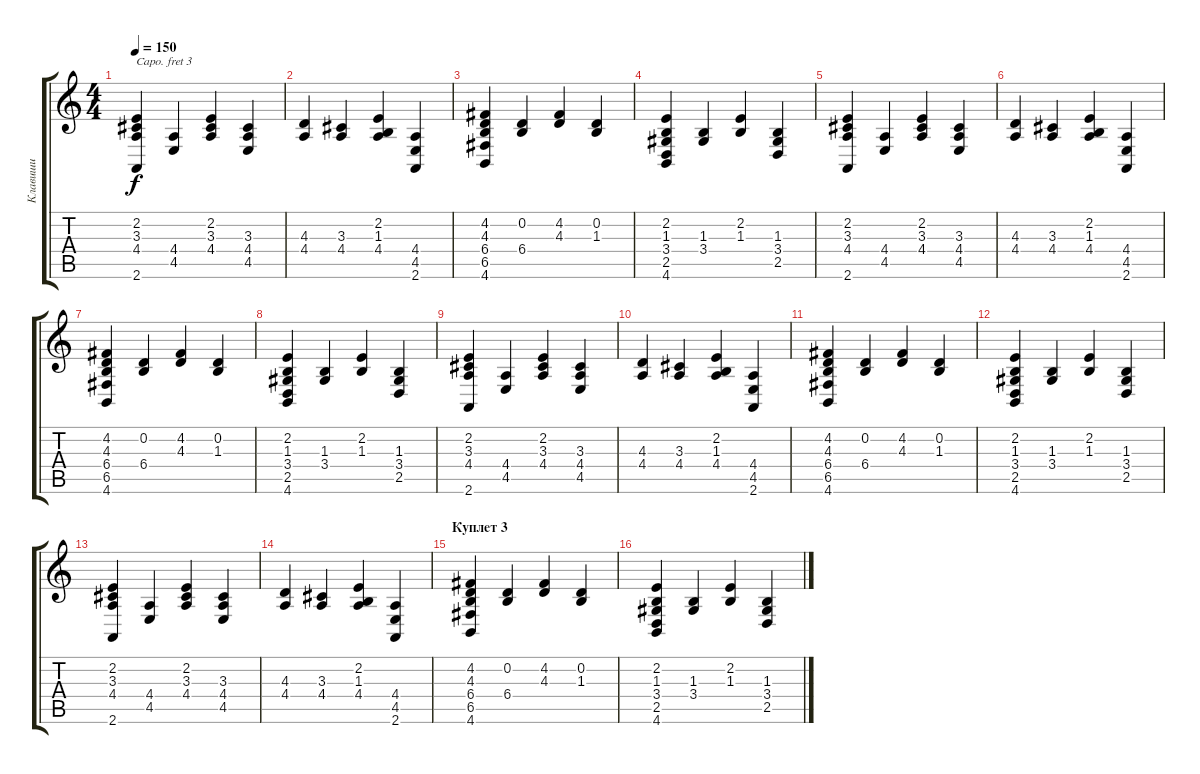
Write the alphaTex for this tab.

\track ("Клавиши" "Клавиши") {instrument electricgrandpiano}
\staff {score tabs}
\capo 3
\tuning (E4 B3 G3 D3 A2 E2) {hide}
\ts (4 4)
\tempo 150
\clef g2
\ks c
(2.2 3.3 4.4 2.6).4{dy f} (4.4 4.5).4 (2.2 3.3 4.4).4 (3.3 4.4 4.5).4 |
(4.3 4.4).4 (3.3 4.4).4 (2.2 1.3 4.4).4 (4.4 4.5 2.6).4 |
(4.2 4.3 6.4 6.5 4.6).4 (0.2 6.4).4 (4.2 4.3).4 (0.2 1.3).4 |
(2.2 1.3 3.4 2.5 4.6).4 (1.3 3.4).4 (2.2 1.3).4 (1.3 3.4 2.5).4 |
(2.2 3.3 4.4 2.6).4 (4.4 4.5).4 (2.2 3.3 4.4).4 (3.3 4.4 4.5).4 |
(4.3 4.4).4 (3.3 4.4).4 (2.2 1.3 4.4).4 (4.4 4.5 2.6).4 |
(4.2 4.3 6.4 6.5 4.6).4 (0.2 6.4).4 (4.2 4.3).4 (0.2 1.3).4 |
(2.2 1.3 3.4 2.5 4.6).4 (1.3 3.4).4 (2.2 1.3).4 (1.3 3.4 2.5).4 |
(2.2 3.3 4.4 2.6).4 (4.4 4.5).4 (2.2 3.3 4.4).4 (3.3 4.4 4.5).4 |
(4.3 4.4).4 (3.3 4.4).4 (2.2 1.3 4.4).4 (4.4 4.5 2.6).4 |
(4.2 4.3 6.4 6.5 4.6).4 (0.2 6.4).4 (4.2 4.3).4 (0.2 1.3).4 |
(2.2 1.3 3.4 2.5 4.6).4 (1.3 3.4).4 (2.2 1.3).4 (1.3 3.4 2.5).4 |
(2.2 3.3 4.4 2.6).4 (4.4 4.5).4 (2.2 3.3 4.4).4 (3.3 4.4 4.5).4 |
(4.3 4.4).4 (3.3 4.4).4 (2.2 1.3 4.4).4 (4.4 4.5 2.6).4 |
\section ("" "Куплет 3")
(4.2 4.3 6.4 6.5 4.6).4 (0.2 6.4).4 (4.2 4.3).4 (0.2 1.3).4 |
(2.2 1.3 3.4 2.5 4.6).4 (1.3 3.4).4 (2.2 1.3).4 (1.3 3.4 2.5).4
